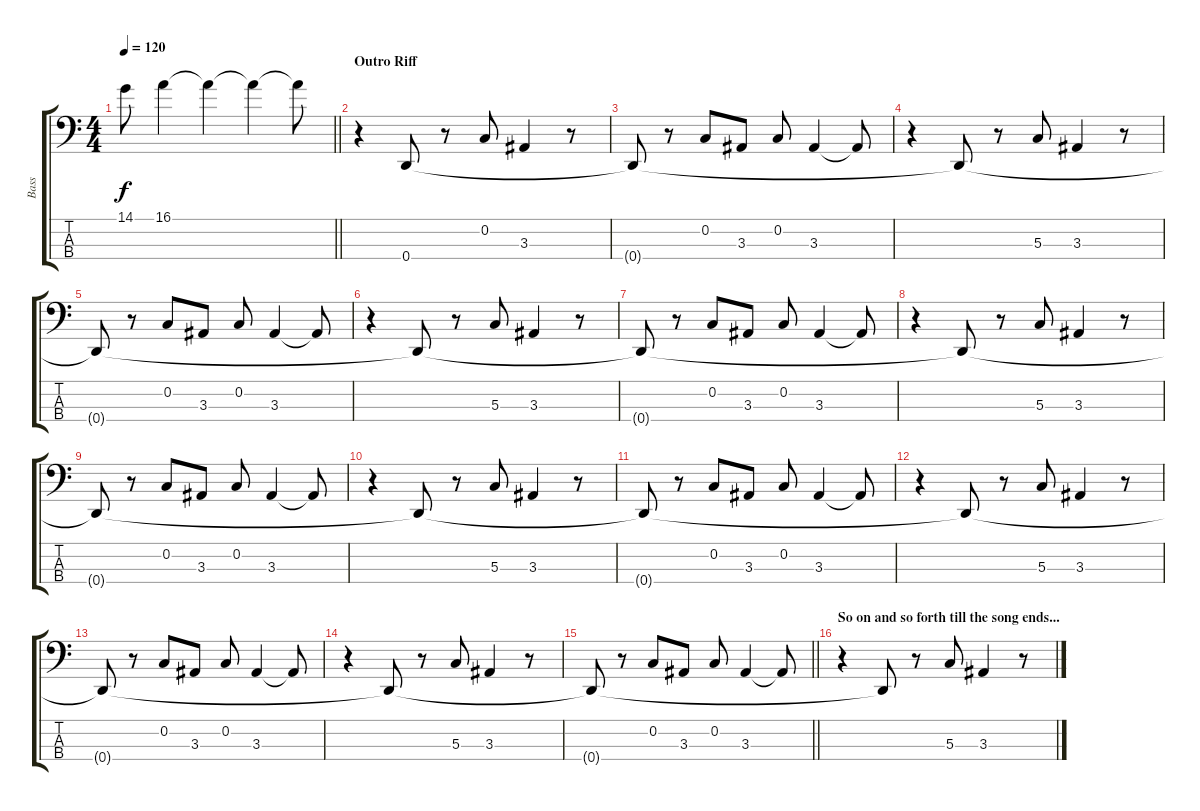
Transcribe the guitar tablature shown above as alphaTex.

\track ("Bass" "Bass") {instrument electricbassfinger}
\staff {score tabs}
\tuning (F2 C2 G1 D1) {hide}
\ts (4 4)
\tempo 120
\clef f4
\barLineRight lightlight
\ks c
14.1{t}.8{dy f} 16.1.4 16.1{t}.4 16.1{t}.4 16.1{t}.8 |
\section ("" "Outro Riff")
r.4 0.4.8 r.8 0.2.8 3.3.4 r.8 |
0.4{t}.8 r.8 0.2.8 3.3.8 0.2.8 3.3.4 3.3{t}.8 |
r.4 0.4{t}.8 r.8 5.3.8 3.3.4 r.8 |
0.4{t}.8 r.8 0.2.8 3.3.8 0.2.8 3.3.4 3.3{t}.8 |
r.4 0.4{t}.8 r.8 5.3.8 3.3.4 r.8 |
0.4{t}.8 r.8 0.2.8 3.3.8 0.2.8 3.3.4 3.3{t}.8 |
r.4 0.4{t}.8 r.8 5.3.8 3.3.4 r.8 |
0.4{t}.8 r.8 0.2.8 3.3.8 0.2.8 3.3.4 3.3{t}.8 |
r.4 0.4{t}.8 r.8 5.3.8 3.3.4 r.8 |
0.4{t}.8 r.8 0.2.8 3.3.8 0.2.8 3.3.4 3.3{t}.8 |
r.4 0.4{t}.8 r.8 5.3.8 3.3.4 r.8 |
0.4{t}.8 r.8 0.2.8 3.3.8 0.2.8 3.3.4 3.3{t}.8 |
r.4 0.4{t}.8 r.8 5.3.8 3.3.4 r.8 |
\barLineRight lightlight
0.4{t}.8 r.8 0.2.8 3.3.8 0.2.8 3.3.4 3.3{t}.8 |
\section ("" "So on and so forth till the song ends...")
r.4 0.4{t}.8 r.8 5.3.8 3.3.4 r.8
